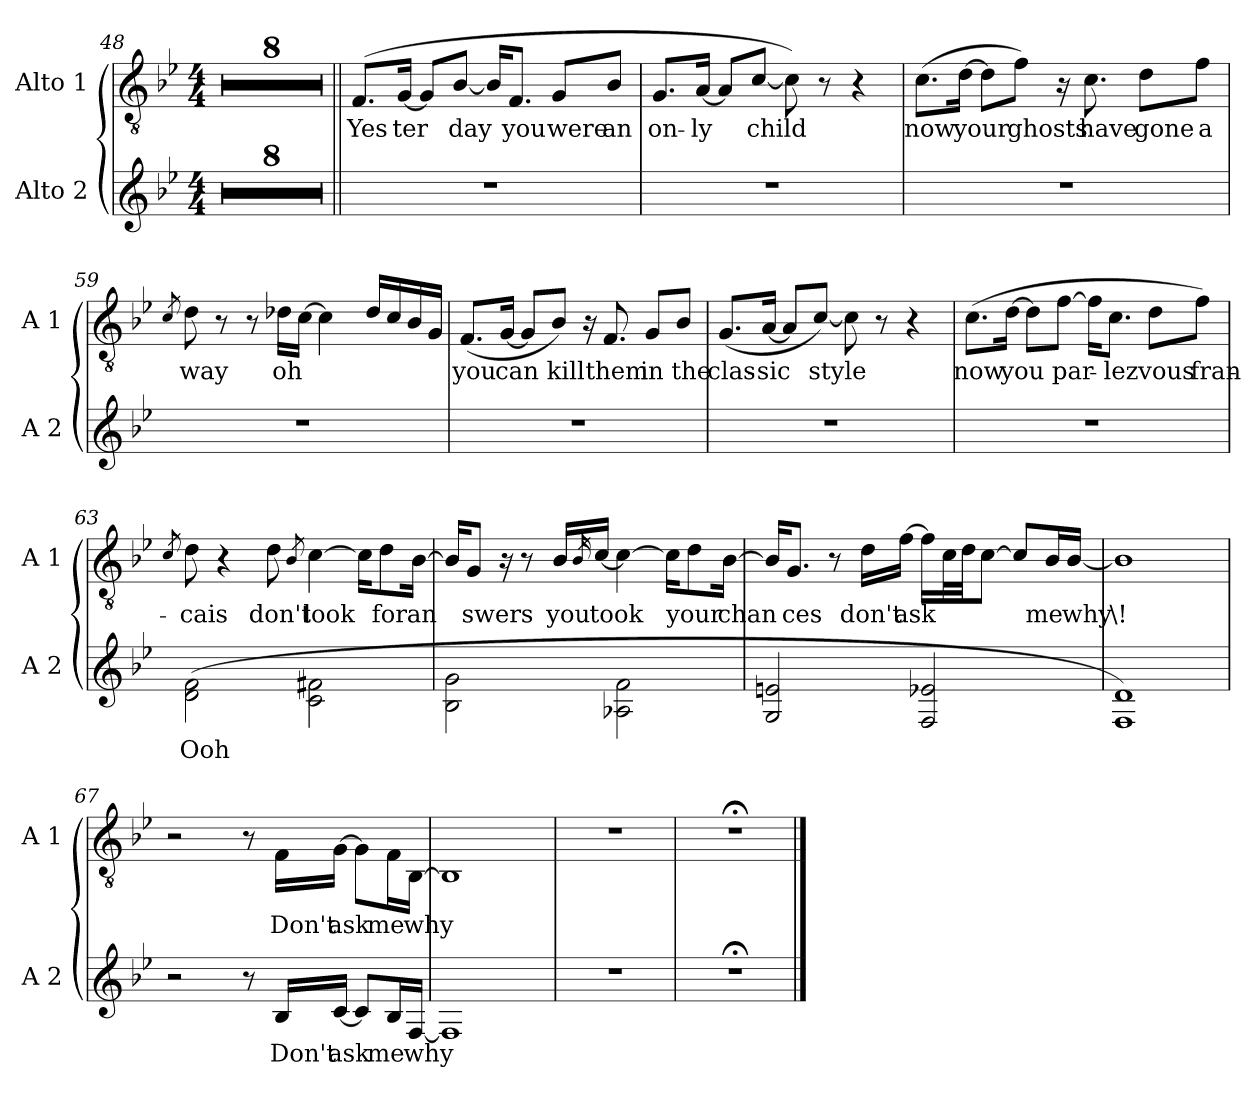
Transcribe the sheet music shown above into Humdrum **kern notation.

**kern	**text	**kern	**text
*part2	*part2	*part1	*part1
*staff2	*staff2	*staff1	*staff1
*I"Alto 2	*	*I"Alto 1	*
*I'A 2	*	*I'A 1	*
*clefG2	*	*clefGv2	*
*k[b-e-]	*	*k[b-e-]	*
*B-:	*	*B-:	*
*M4/4	*	*M4/4	*
=48	=48	=48	=48
1r	.	1r	.
=49	=49	=49	=49
1r	.	1r	.
=50	=50	=50	=50
1r	.	1r	.
=51	=51	=51	=51
1r	.	1r	.
=52	=52	=52	=52
1r	.	1r	.
=53	=53	=53	=53
1r	.	1r	.
=54	=54	=54	=54
1r	.	1r	.
=55	=55	=55	=55
1r	.	1r	.
=56||	=56||	=56||	=56||
!	!	!	!LO:LY:b
1r	.	(>8.F/L	Yes
!	!	!	!LO:LY:b
.	.	[16G/Jk	ter
.	.	8G/L]	.
!	!	!	!LO:LY:b
.	.	[8B-/J	day
.	.	16B-/KL]	.
!	!	!	!LO:LY:b
.	.	8.F/J	you
!	!	!	!LO:LY:b
.	.	8G/L	were
!	!	!	!LO:LY:b
.	.	8B-/J	an
=57	=57	=57	=57
!	!	!	!LO:LY:b
1r	.	8.G/L	on-
!	!	!	!LO:LY:b
.	.	[16A/Jk	-ly
.	.	8A/L]	.
!	!	!	!LO:LY:b
.	.	[8c/J	child
.	.	8c\])	.
.	.	8r	.
.	.	4r	.
=58	=58	=58	=58
!	!	!	!LO:LY:b
1r	.	(>8.c\L	now
!	!	!	!LO:LY:b
.	.	[16d\Jk	your
.	.	8d\L]	.
!	!	!	!LO:LY:b
.	.	8f\J)	ghosts
.	.	16r	.
!	!	!	!LO:LY:b
.	.	8.c\	have
!	!	!	!LO:LY:b
.	.	8d\L	gone
!	!	!	!LO:LY:b
.	.	8f\J	a
=59	=59	=59	=59
.	.	8qc/	.
!	!	!	!LO:LY:b
1r	.	8d\	way
.	.	8r	.
.	.	8r	.
!	!	!	!LO:LY:b
.	.	16d-X\LL	oh
.	.	[16c\JJ	.
.	.	4c\]	.
.	.	16d-/LL	.
.	.	16c/	.
.	.	16B-/	.
.	.	16G/JJ	.
=60	=60	=60	=60
!	!	!	!LO:LY:b
1r	.	(<8.F/L	you
!	!	!	!LO:LY:b
.	.	[16G/Jk	can
.	.	8G/L]	.
!	!	!	!LO:LY:b
.	.	8B-/J)	kill
.	.	16r	.
!	!	!	!LO:LY:b
.	.	8.F/	them
!	!	!	!LO:LY:b
.	.	8G/L	in
!	!	!	!LO:LY:b
.	.	8B-/J	the
=61	=61	=61	=61
!	!	!	!LO:LY:b
1r	.	(<8.G/L	clas-
!	!	!	!LO:LY:b
.	.	[16A/Jk	-sic
.	.	8A/L]	.
!	!	!	!LO:LY:b
.	.	[8c/J)	style
.	.	8c\]	.
.	.	8r	.
.	.	4r	.
=62	=62	=62	=62
!	!	!	!LO:LY:b
1r	.	(>8.c\L	now
!	!	!	!LO:LY:b
.	.	[16d\Jk	you
.	.	8d\L]	.
!	!	!	!LO:LY:b
.	.	[8f\J	par-
.	.	16f\KL]	.
!	!	!	!LO:LY:b
.	.	8.c\J	-lez
!	!	!	!LO:LY:b
.	.	8d\L	vous
!	!	!	!LO:LY:b
.	.	8f\J)	fran-
=63	=63	=63	=63
.	.	8qc/	.
!	!LO:LY:b	!	!LO:LY:b
(>2d\ 2f\	Ooh	8d\	-cais
.	.	4r	.
!	!	!	!LO:LY:b
.	.	8d\	don't
.	.	8qB-/	.
!	!	!	!LO:LY:b
2c\ 2f#X\	.	[4c\	look
.	.	16c\KL]	.
!	!	!	!LO:LY:b
.	.	8d\	for
!	!	!	!LO:LY:b
.	.	[16B-\Jk	an
=64	=64	=64	=64
2B-\ 2g\	.	16B-/KL]	.
!	!	!	!LO:LY:b
.	.	8G/J	swers
.	.	16r	.
.	.	8r	.
!	!	!	!LO:LY:b
.	.	16B-/LL	you
.	.	16qB-/	.
!	!	!	!LO:LY:b
.	.	[16c/JJ	took
2A-X\ 2f\	.	4c\_	.
.	.	16c\KL]	.
!	!	!	!LO:LY:b
.	.	8d\	your
!	!	!	!LO:LY:b
.	.	[16B-\Jk	chan
=65	=65	=65	=65
2G/ 2en/	.	16B-/KL]	.
!	!	!	!LO:LY:b
.	.	8.G/J	ces
.	.	8r	.
!	!	!	!LO:LY:b
.	.	16d\LL	don't
!	!	!	!LO:LY:b
.	.	[16f\JJ	ask
2F/ 2e-X/	.	16f\LL]	.
.	.	32c\L	.
.	.	32d\JJ	.
.	.	[8c\J	.
.	.	8c/L]	.
!	!	!	!LO:LY:b
.	.	16B-/L	me
!	!	!	!LO:LY:b
.	.	[16B-/JJ	why
=66	=66	=66	=66
!	!LO:LY:b	!	!LO:LY:b
1F 1d)	.	1B-]	\!
=67	=67	=67	=67
2r	.	2r	.
8r	.	8r	.
!	!LO:LY:b	!	!LO:LY:b
16B-/LL	Don't	16F\LL	Don't
!	!LO:LY:b	!	!LO:LY:b
[16c/JJ	ask	[16G\JJ	ask
8c/L]	.	8G\L]	.
!	!LO:LY:b	!	!LO:LY:b
16B-/L	me	16F\L	me
!	!LO:LY:b	!	!LO:LY:b
[16F/JJ	why	[16BB-\JJ	why
=68	=68	=68	=68
!	!LO:LY:b	!	!LO:LY:b
1F]	.	1BB-]	.
=69	=69	=69	=69
1r	.	1r	.
=69X1	=69X1	=69X1	=69X1
1r;<	.	1r;<	.
==	==	==	==
*-	*-	*-	*-
